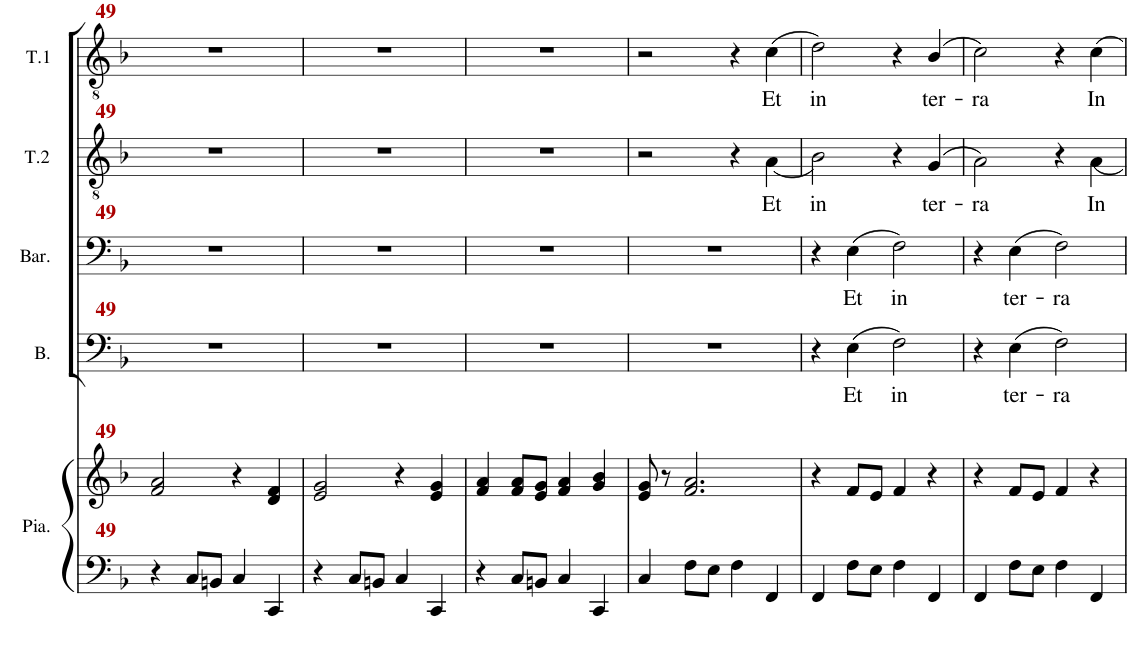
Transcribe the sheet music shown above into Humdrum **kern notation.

**kern	**kern	**kern	**text	**kern	**text	**kern	**text	**kern	**text
*part5	*part5	*part4	*part4	*part3	*part3	*part2	*part2	*part1	*part1
*staff6	*staff5	*staff4	*staff4	*staff3	*staff3	*staff2	*staff2	*staff1	*staff1
*I"Piano	*	*I"Basse	*	*I"Baryton	*	*I"Ténor 2	*	*I"Ténor 1	*
*I'Pno.	*	*I'B.	*	*I'Bar.	*	*I'T.2	*	*I'T.1	*
!!LO:PB:g=z
*clefF4	*clefG2	*clefF4	*	*clefF4	*	*clefGv2	*	*clefGv2	*
*k[b-]	*k[b-]	*k[b-]	*	*k[b-]	*	*k[b-]	*	*k[b-]	*
*M2/2	*M2/2	*M2/2	*	*M2/2	*	*M2/2	*	*M2/2	*
*met(c|)	*met(c|)	*met(c|)	*	*met(c|)	*	*met(c|)	*	*met(c|)	*
=49	=49	=49	=49	=49	=49	=49	=49	=49	=49
4r	2f/ 2a/	1r	.	1r	.	1r	.	1r	.
8C/L	.	.	.	.	.	.	.	.	.
8BBn/J	.	.	.	.	.	.	.	.	.
4C/	4r	.	.	.	.	.	.	.	.
4CC/	4d/ 4f/	.	.	.	.	.	.	.	.
=50	=50	=50	=50	=50	=50	=50	=50	=50	=50
4r	2e/ 2g/	1r	.	1r	.	1r	.	1r	.
8C/L	.	.	.	.	.	.	.	.	.
8BBn/J	.	.	.	.	.	.	.	.	.
4C/	4r	.	.	.	.	.	.	.	.
4CC/	4e/ 4g/	.	.	.	.	.	.	.	.
=51	=51	=51	=51	=51	=51	=51	=51	=51	=51
4r	4f/ 4a/	1r	.	1r	.	1r	.	1r	.
8C/L	8f/ 8a/L	.	.	.	.	.	.	.	.
8BBn/J	8e/ 8g/J	.	.	.	.	.	.	.	.
4C/	4f/ 4a/	.	.	.	.	.	.	.	.
4CC/	4g/ 4b-/	.	.	.	.	.	.	.	.
=52	=52	=52	=52	=52	=52	=52	=52	=52	=52
4C/	8e/ 8g/	1r	.	1r	.	2r	.	2r	.
.	8r	.	.	.	.	.	.	.	.
8F\L	2.f/ 2.a/	.	.	.	.	.	.	.	.
8E\J	.	.	.	.	.	.	.	.	.
4F\	.	.	.	.	.	4r	.	4r	.
!	!	!	!	!	!	!	!LO:LY:b	!	!LO:LY:b
4FF/	.	.	.	.	.	(<4A\	Et	(4c\	Et
=53	=53	=53	=53	=53	=53	=53	=53	=53	=53
!	!	!	!	!	!	!	!LO:LY:b	!	!LO:LY:b
4FF/	4r	4r	.	4r	.	2B-\)	in	2d\)	in
!	!	!	!LO:LY:b	!	!LO:LY:b	!	!	!	!
8F\L	8f/L	(4E\	Et	(4E\	Et	.	.	.	.
8E\J	8e/J	.	.	.	.	.	.	.	.
!	!	!	!LO:LY:b	!	!LO:LY:b	!	!	!	!
4F\	4f/	2F\)	in	2F\)	in	4r	.	4r	.
!	!	!	!	!	!	!	!LO:LY:b	!	!LO:LY:b
4FF/	4r	.	.	.	.	(4G/	ter-	(>4B-/	ter-
=54	=54	=54	=54	=54	=54	=54	=54	=54	=54
!	!	!	!	!	!	!	!LO:LY:b	!	!LO:LY:b
4FF/	4r	4r	.	4r	.	2A\)	-ra	2c\)	-ra
!	!	!	!LO:LY:b	!	!LO:LY:b	!	!	!	!
8F\L	8f/L	(4E\	ter-	(4E\	ter-	.	.	.	.
8E\J	8e/J	.	.	.	.	.	.	.	.
!	!	!	!LO:LY:b	!	!LO:LY:b	!	!	!	!
4F\	4f/	2F\)	-ra	2F\)	-ra	4r	.	4r	.
!	!	!	!	!	!	!	!LO:LY:b	!	!LO:LY:b
4FF/	4r	.	.	.	.	4A\	In	4c\	In
=	=	=	=	=	=	=	=	=	=
*-	*-	*-	*-	*-	*-	*-	*-	*-	*-
